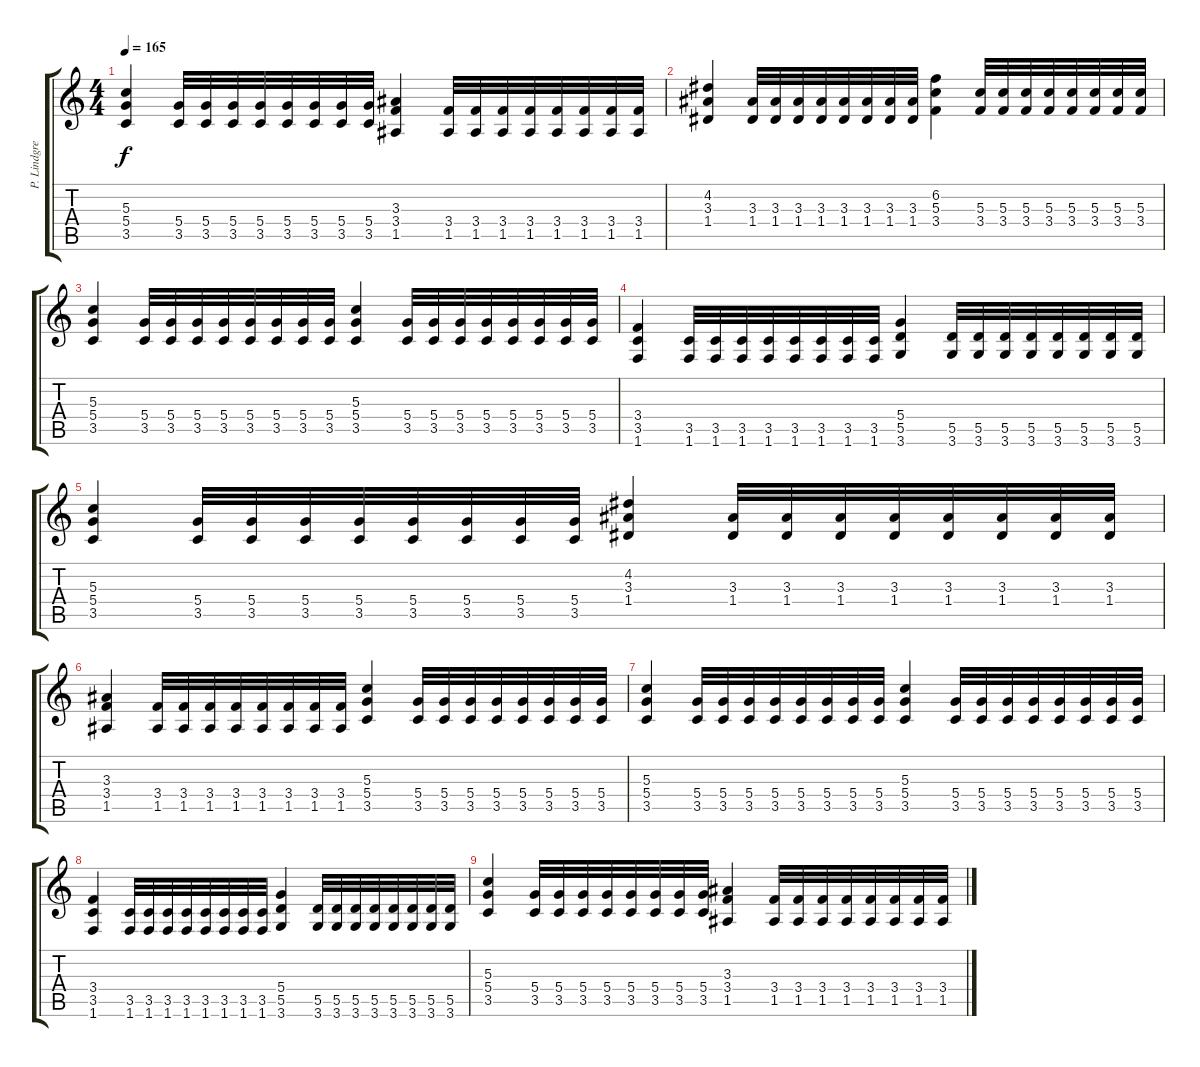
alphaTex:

\track ("P. Lindgren" "P. Lindgre") {instrument distortionguitar}
\staff {score tabs}
\tuning (E4 B3 G3 D3 A2 E2) {hide}
\ts (4 4)
\tempo 165
\clef g2
\ks c
(5.3 5.4 3.5).4{dy f} (5.4 3.5).32 (5.4 3.5).32 (5.4 3.5).32 (5.4 3.5).32 (5.4 3.5).32 (5.4 3.5).32 (5.4 3.5).32 (5.4 3.5).32 (3.3 3.4 1.5).4 (3.4 1.5).32 (3.4 1.5).32 (3.4 1.5).32 (3.4 1.5).32 (3.4 1.5).32 (3.4 1.5).32 (3.4 1.5).32 (3.4 1.5).32 |
(4.2 3.3 1.4).4 (3.3 1.4).32 (3.3 1.4).32 (3.3 1.4).32 (3.3 1.4).32 (3.3 1.4).32 (3.3 1.4).32 (3.3 1.4).32 (3.3 1.4).32 (6.2 5.3 3.4).4 (5.3 3.4).32 (5.3 3.4).32 (5.3 3.4).32 (5.3 3.4).32 (5.3 3.4).32 (5.3 3.4).32 (5.3 3.4).32 (5.3 3.4).32 |
(5.3 5.4 3.5).4 (5.4 3.5).32 (5.4 3.5).32 (5.4 3.5).32 (5.4 3.5).32 (5.4 3.5).32 (5.4 3.5).32 (5.4 3.5).32 (5.4 3.5).32 (5.3 5.4 3.5).4 (5.4 3.5).32 (5.4 3.5).32 (5.4 3.5).32 (5.4 3.5).32 (5.4 3.5).32 (5.4 3.5).32 (5.4 3.5).32 (5.4 3.5).32 |
(3.4 3.5 1.6).4 (3.5 1.6).32 (3.5 1.6).32 (3.5 1.6).32 (3.5 1.6).32 (3.5 1.6).32 (3.5 1.6).32 (3.5 1.6).32 (3.5 1.6).32 (5.4 5.5 3.6).4 (5.5 3.6).32 (5.5 3.6).32 (5.5 3.6).32 (5.5 3.6).32 (5.5 3.6).32 (5.5 3.6).32 (5.5 3.6).32 (5.5 3.6).32 |
(5.3 5.4 3.5).4 (5.4 3.5).32 (5.4 3.5).32 (5.4 3.5).32 (5.4 3.5).32 (5.4 3.5).32 (5.4 3.5).32 (5.4 3.5).32 (5.4 3.5).32 (4.2 3.3 1.4).4 (3.3 1.4).32 (3.3 1.4).32 (3.3 1.4).32 (3.3 1.4).32 (3.3 1.4).32 (3.3 1.4).32 (3.3 1.4).32 (3.3 1.4).32 |
(3.3 3.4 1.5).4 (3.4 1.5).32 (3.4 1.5).32 (3.4 1.5).32 (3.4 1.5).32 (3.4 1.5).32 (3.4 1.5).32 (3.4 1.5).32 (3.4 1.5).32 (5.3 5.4 3.5).4 (5.4 3.5).32 (5.4 3.5).32 (5.4 3.5).32 (5.4 3.5).32 (5.4 3.5).32 (5.4 3.5).32 (5.4 3.5).32 (5.4 3.5).32 |
(5.3 5.4 3.5).4 (5.4 3.5).32 (5.4 3.5).32 (5.4 3.5).32 (5.4 3.5).32 (5.4 3.5).32 (5.4 3.5).32 (5.4 3.5).32 (5.4 3.5).32 (5.3 5.4 3.5).4 (5.4 3.5).32 (5.4 3.5).32 (5.4 3.5).32 (5.4 3.5).32 (5.4 3.5).32 (5.4 3.5).32 (5.4 3.5).32 (5.4 3.5).32 |
(3.4 3.5 1.6).4 (3.5 1.6).32 (3.5 1.6).32 (3.5 1.6).32 (3.5 1.6).32 (3.5 1.6).32 (3.5 1.6).32 (3.5 1.6).32 (3.5 1.6).32 (5.4 5.5 3.6).4 (5.5 3.6).32 (5.5 3.6).32 (5.5 3.6).32 (5.5 3.6).32 (5.5 3.6).32 (5.5 3.6).32 (5.5 3.6).32 (5.5 3.6).32 |
(5.3 5.4 3.5).4 (5.4 3.5).32 (5.4 3.5).32 (5.4 3.5).32 (5.4 3.5).32 (5.4 3.5).32 (5.4 3.5).32 (5.4 3.5).32 (5.4 3.5).32 (3.3 3.4 1.5).4 (3.4 1.5).32 (3.4 1.5).32 (3.4 1.5).32 (3.4 1.5).32 (3.4 1.5).32 (3.4 1.5).32 (3.4 1.5).32 (3.4 1.5).32
